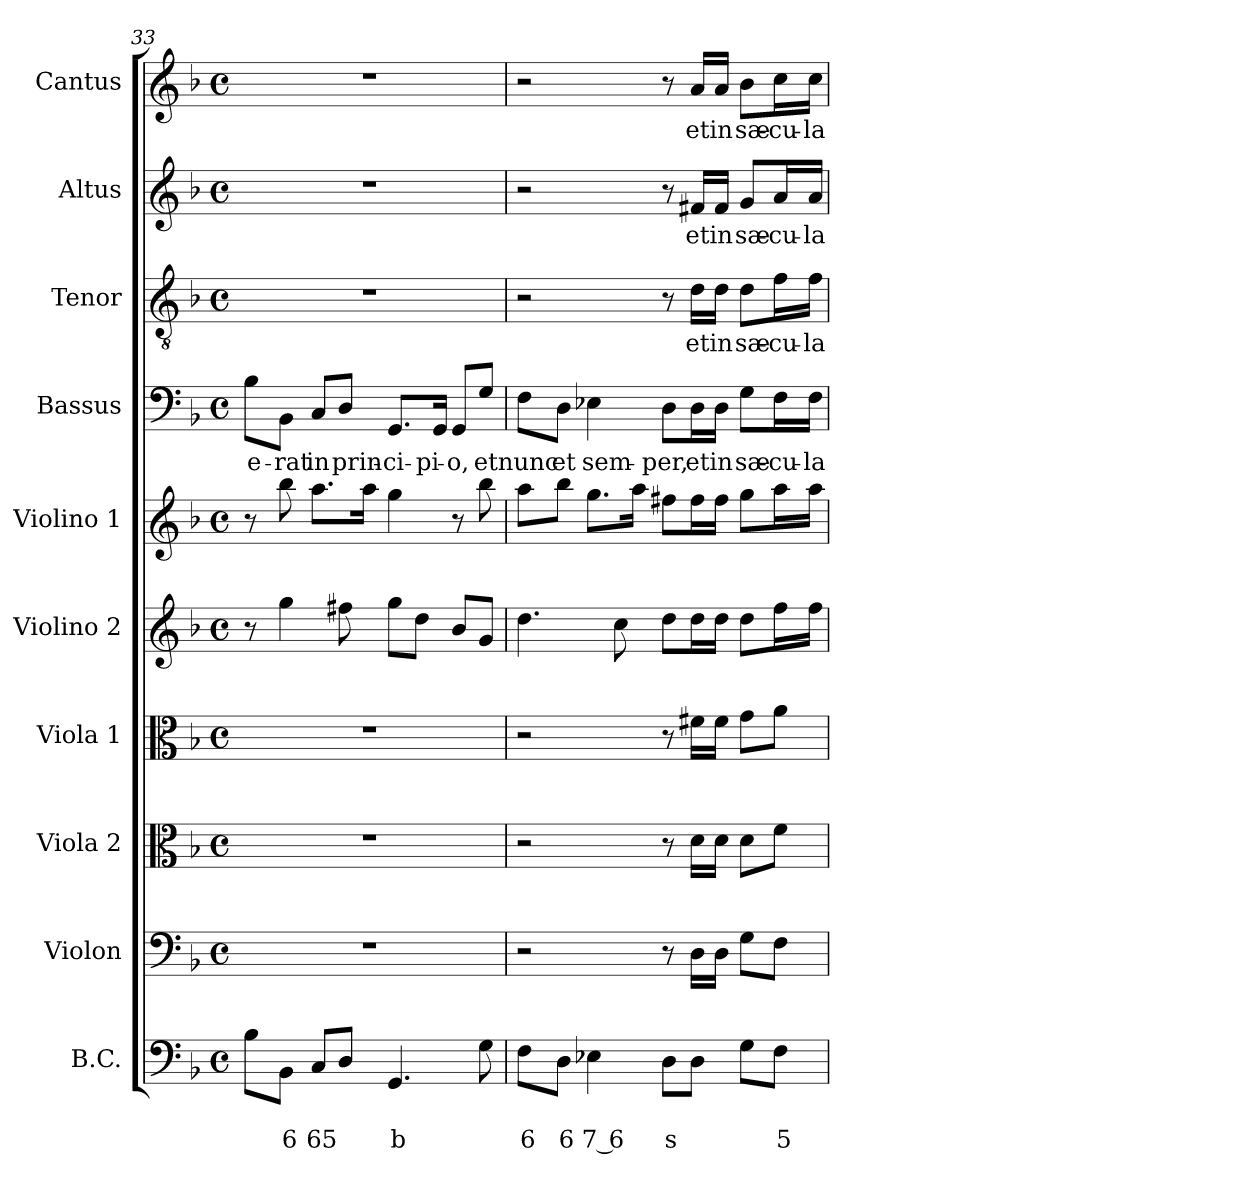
**kern	**text	**text	**kern	**kern	**kern	**kern	**kern	**kern	**text	**kern	**text	**kern	**text	**kern	**text
*part10	*part10	*part10	*part9	*part8	*part7	*part6	*part5	*part4	*part4	*part3	*part3	*part2	*part2	*part1	*part1
*staff10	*staff10	*staff10	*staff9	*staff8	*staff7	*staff6	*staff5	*staff4	*staff4	*staff3	*staff3	*staff2	*staff2	*staff1	*staff1
*I"B.C.	*	*	*I"Violon	*I"Viola 2	*I"Viola 1	*I"Violino 2	*I"Violino 1	*I"Bassus	*	*I"Tenor	*	*I"Altus	*	*I"Cantus	*
*I'B.C.	*	*	*I'Vn	*I'Va2	*I'Va1	*I'Vn2	*I'Vn1	*I'B	*	*I'T	*	*I'A	*	*I'C	*
!!LO:PB:g=z
*clefF4	*	*	*clefF4	*clefC3	*clefC3	*clefG2	*clefG2	*clefF4	*	*clefGv2	*	*clefG2	*	*clefG2	*
*k[b-]	*	*	*k[b-]	*k[b-]	*k[b-]	*k[b-]	*k[b-]	*k[b-]	*	*k[b-]	*	*k[b-]	*	*k[b-]	*
*F:	*	*	*F:	*F:	*F:	*F:	*F:	*F:	*	*F:	*	*F:	*	*F:	*
*M4/4	*	*	*M4/4	*M4/4	*M4/4	*M4/4	*M4/4	*M4/4	*	*M4/4	*	*M4/4	*	*M4/4	*
*met(c)	*	*	*met(c)	*met(c)	*met(c)	*met(c)	*met(c)	*met(c)	*	*met(c)	*	*met(c)	*	*met(c)	*
=33	=33	=33	=33	=33	=33	=33	=33	=33	=33	=33	=33	=33	=33	=33	=33
!	!	!	!	!	!	!	!	!	!LO:LY:b	!	!	!	!	!	!
8B-\L	.	.	1r	1r	1r	8r	8r	8B-\L	e-	1r	.	1r	.	1r	.
!	!	!LO:LY:b	!	!	!	!	!	!	!	!	!	!	!	!	!
!	!	!	!	!	!	!	!	!	!LO:LY:b	!	!	!	!	!	!
8BB-\J	.	6	.	.	.	4gg\	8bb-\	8BB-\J	-rat	.	.	.	.	.	.
!	!	!LO:LY:b	!	!	!	!	!	!	!	!	!	!	!	!	!
!	!	!	!	!	!	!	!	!	!LO:LY:b	!	!	!	!	!	!
8C/L	.	65	.	.	.	.	8.aa\L	8C/L	in	.	.	.	.	.	.
!	!	!	!	!	!	!	!	!	!LO:LY:b	!	!	!	!	!	!
8D/J	.	.	.	.	.	8ff#X\	.	8D/J	prin-	.	.	.	.	.	.
.	.	.	.	.	.	.	16aa\Jk	.	.	.	.	.	.	.	.
!	!	!LO:LY:b	!	!	!	!	!	!	!	!	!	!	!	!	!
!	!	!	!	!	!	!	!	!	!LO:LY:b	!	!	!	!	!	!
4.GG/	.	b	.	.	.	8gg\L	4gg\	8.GG/L	-ci-	.	.	.	.	.	.
.	.	.	.	.	.	8dd\J	.	.	.	.	.	.	.	.	.
!	!	!	!	!	!	!	!	!	!LO:LY:b	!	!	!	!	!	!
.	.	.	.	.	.	.	.	16GG/Jk	-pi-	.	.	.	.	.	.
!	!	!	!	!	!	!	!	!	!LO:LY:b	!	!	!	!	!	!
.	.	.	.	.	.	8b-/L	8r	8GG/L	-o,	.	.	.	.	.	.
!	!	!	!	!	!	!	!	!	!LO:LY:b	!	!	!	!	!	!
8G\	.	.	.	.	.	8g/J	8bb-\	8G/J	et	.	.	.	.	.	.
=34	=34	=34	=34	=34	=34	=34	=34	=34	=34	=34	=34	=34	=34	=34	=34
!	!	!LO:LY:b	!	!	!	!	!	!	!	!	!	!	!	!	!
!	!	!	!	!	!	!	!	!	!LO:LY:b	!	!	!	!	!	!
8F\L	.	6	2r	2r	2r	4.dd\	8aa\L	8F\L	nunc	2r	.	2r	.	2r	.
!	!	!LO:LY:b	!	!	!	!	!	!	!	!	!	!	!	!	!
!	!	!	!	!	!	!	!	!	!LO:LY:b	!	!	!	!	!	!
8D\J	.	6	.	.	.	.	8bb-\J	8D\J	et	.	.	.	.	.	.
!	!	!LO:LY:b	!	!	!	!	!	!	!	!	!	!	!	!	!
!	!	!	!	!	!	!	!	!	!LO:LY:b	!	!	!	!	!	!
4E-X\	.	7 6	.	.	.	.	8.gg\L	4E-X\	sem-	.	.	.	.	.	.
.	.	.	.	.	.	8cc\	.	.	.	.	.	.	.	.	.
.	.	.	.	.	.	.	16aa\Jk	.	.	.	.	.	.	.	.
!	!	!LO:LY:b	!	!	!	!	!	!	!	!	!	!	!	!	!
!	!	!	!	!	!	!	!	!	!LO:LY:b	!	!	!	!	!	!
8D\L	.	s	8r	8r	8r	8dd\L	8ff#X\L	8D\L	-per,	8r	.	8r	.	8r	.
!	!	!	!	!	!	!	!	!	!LO:LY:b	!	!	!	!	!	!
!	!	!	!	!	!	!	!	!	!	!	!LO:LY:b	!	!	!	!
!	!	!	!	!	!	!	!	!	!	!	!	!	!LO:LY:b	!	!
!	!	!	!	!	!	!	!	!	!	!	!	!	!	!	!LO:LY:b
8D\J	.	.	16D\LL	16d\LL	16f#X\LL	16dd\L	16ff#\L	16D\L	et	16d\LL	et	16f#X/LL	et	16a/LL	et
!	!	!	!	!	!	!	!	!	!LO:LY:b	!	!	!	!	!	!
!	!	!	!	!	!	!	!	!	!	!	!LO:LY:b	!	!	!	!
!	!	!	!	!	!	!	!	!	!	!	!	!	!LO:LY:b	!	!
!	!	!	!	!	!	!	!	!	!	!	!	!	!	!	!LO:LY:b
.	.	.	16D\JJ	16d\JJ	16f#\JJ	16dd\JJ	16ff#\JJ	16D\JJ	in	16d\JJ	in	16f#/JJ	in	16a/JJ	in
!	!	!	!	!	!	!	!	!	!LO:LY:b	!	!	!	!	!	!
!	!	!	!	!	!	!	!	!	!	!	!LO:LY:b	!	!	!	!
!	!	!	!	!	!	!	!	!	!	!	!	!	!LO:LY:b	!	!
!	!	!	!	!	!	!	!	!	!	!	!	!	!	!	!LO:LY:b
8G\L	.	.	8G\L	8d\L	8g\L	8dd\L	8gg\L	8G\L	sæ-	8d\L	sæ-	8g/L	sæ-	8b-\L	sæ-
!	!	!LO:LY:b	!	!	!	!	!	!	!	!	!	!	!	!	!
!	!	!	!	!	!	!	!	!	!LO:LY:b	!	!	!	!	!	!
!	!	!	!	!	!	!	!	!	!	!	!LO:LY:b	!	!	!	!
!	!	!	!	!	!	!	!	!	!	!	!	!	!LO:LY:b	!	!
!	!	!	!	!	!	!	!	!	!	!	!	!	!	!	!LO:LY:b
8F\J	.	5	8F\J	8f\J	8a\J	16ff\L	16aa\L	16F\L	-cu-	16f\L	-cu-	16a/L	-cu-	16cc\L	-cu-
!	!	!	!	!	!	!	!	!	!LO:LY:b	!	!	!	!	!	!
!	!	!	!	!	!	!	!	!	!	!	!LO:LY:b	!	!	!	!
!	!	!	!	!	!	!	!	!	!	!	!	!	!LO:LY:b	!	!
!	!	!	!	!	!	!	!	!	!	!	!	!	!	!	!LO:LY:b
.	.	.	.	.	.	16ff\JJ	16aa\JJ	16F\JJ	-la	16f\JJ	-la	16a/JJ	-la	16cc\JJ	-la
=	=	=	=	=	=	=	=	=	=	=	=	=	=	=	=
*-	*-	*-	*-	*-	*-	*-	*-	*-	*-	*-	*-	*-	*-	*-	*-
